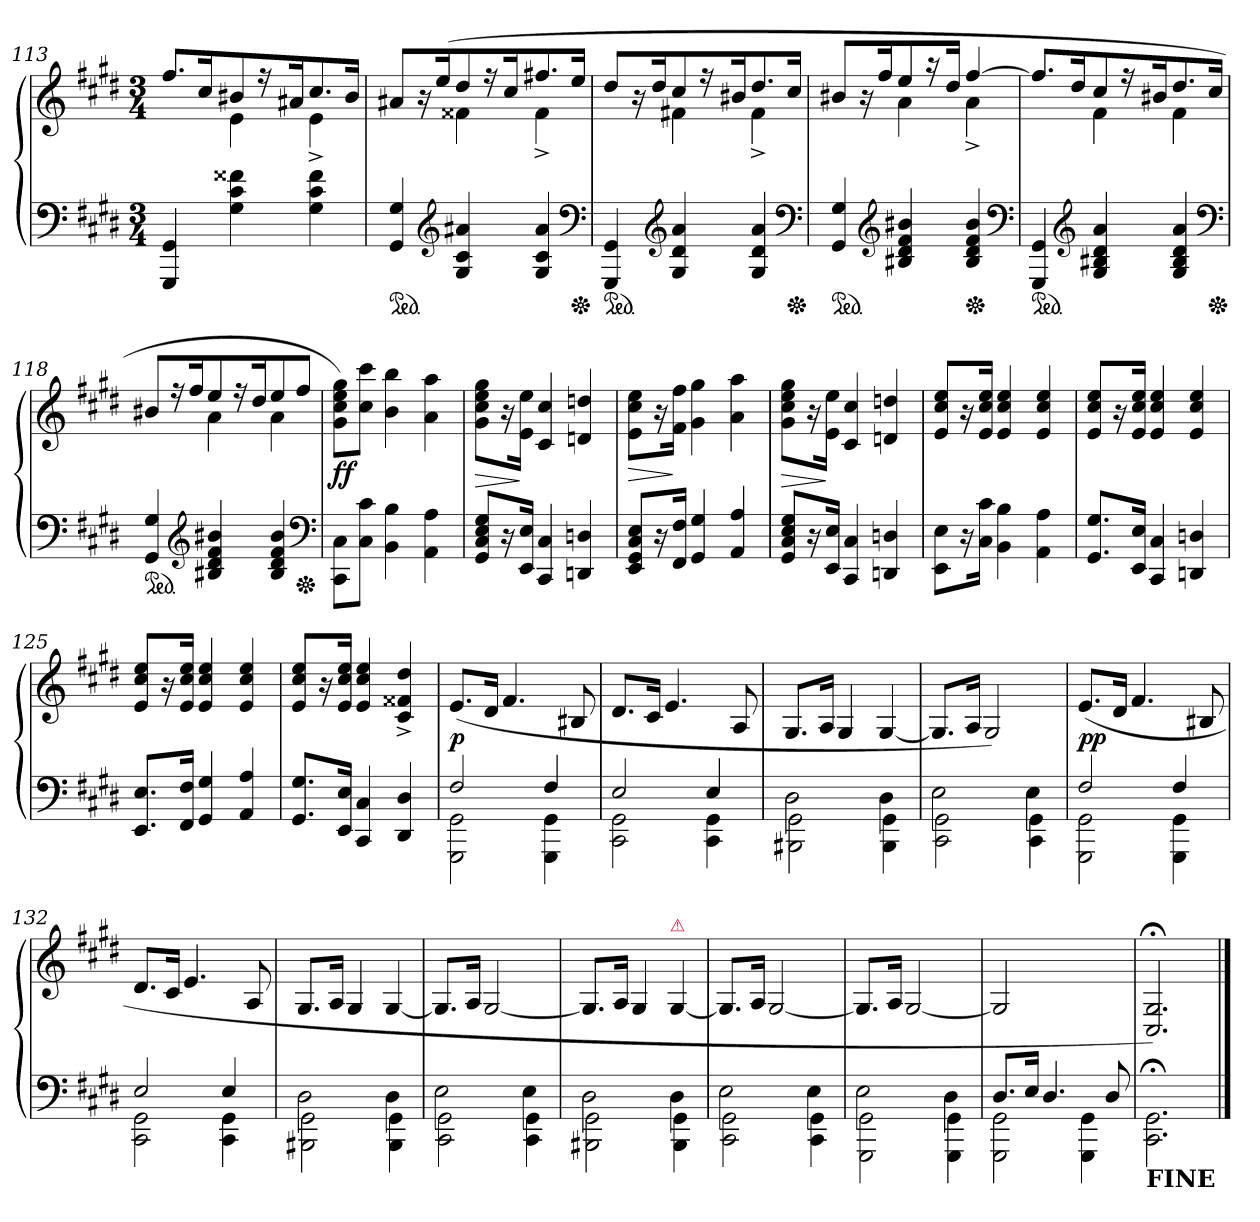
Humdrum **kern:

**kern	**kern	**dynam
*part1	*part1	*part1
*staff2	*staff1	*staff1/2
*clefF4	*clefG2	*
*k[f#c#g#d#]	*k[f#c#g#d#]	*
*c#:	*c#:	*
*M3/4	*M3/4	*
=113	=113	=113
*	*^	*
4GGG# 4GG#	8.ff#L	4ryy	.
.	16cc#K	.	.
4G# 4c# 4f##X	8b#X	4e	.
.	16r	.	.
.	16a#XK	.	.
4G# 4c# 4f##	8.cc#	4e^	.
.	16b#Jk	.	.
=114	=114	=114	=114
*ped	*	*	*
4GG# 4G#	8a#XL	4ryy	.
.	16r	.	.
.	(>16eeK	.	.
*clefG2	*	*	*
4G# 4c# 4a#X	8dd#	4f##X	.
.	16r	.	.
.	16cc#K	.	.
4G# 4c# 4a#	8.ff#X	4f##^	.
*Xped	*	*	*
.	16eeJk	.	.
*clefF4	*	*	*
=115	=115	=115	=115
*ped	*	*	*
4GGG# 4GG#	8dd#L	4ryy	.
.	16r	.	.
.	16dd#K	.	.
*clefG2	*	*	*
4G# 4d# 4a	8cc#	4f#X	.
.	16r	.	.
.	16b#XK	.	.
4G# 4d# 4a	8.dd#	4f#^	.
*Xped	*	*	*
.	16cc#Jk	.	.
*clefF4	*	*	*
=116	=116	=116	=116
*ped	*	*	*
4GG# 4G#	8b#XL	4ryy	.
.	16r	.	.
.	16ff#K	.	.
*clefG2	*	*	*
4B#X 4d# 4f# 4b#X	8ee	4a	.
.	16r	.	.
.	16dd#Jk	.	.
*Xped	*	*	*
4B# 4d# 4f# 4b#	[4ff#	4a^	.
*clefF4	*	*	*
=117	=117	=117	=117
*ped	*	*	*
4GGG# 4GG#	8.ff#L]	4ryy	.
.	16dd#K	.	.
*clefG2	*	*	*
4G# 4B#X 4d# 4a	8cc#	4f#	.
.	16r	.	.
.	16b#XK	.	.
4G# 4B# 4d# 4a	8.dd#	4f#	.
*Xped	*	*	*
.	16cc#Jk	.	.
*clefF4	*	*	*
=118	=118	=118	=118
*ped	*	*	*
4GG# 4G#	8b#XL	4ryy	.
.	16rff	.	.
.	16ff#K	.	.
*clefG2	*	*	*
4B#X 4d# 4f# 4b#X	8ee	4a	.
.	16rff	.	.
.	16dd#K	.	.
4B# 4d# 4f# 4b#	8ee	4a	.
*Xped	*	*	*
.	8ff#J	.	.
*	*v	*v	*
*clefF4	*	*
=119	=119	=119
8CC#\ 8C#\L	8g# 8cc# 8ee 8gg#L)	ff
8C# 8c#J	8cc# 8ccc#J	.
4BB 4B	4b 4bb	.
4AA 4A	4a 4aa	.
=120	=120	=120
8GG# 8C# 8E 8G#L	8g# 8cc# 8ee 8gg#L	>
16r	16r	.
16EE 16EJk	16e 16eeJk	]
4CC# 4C#	4c# 4cc#	.
4DDn 4Dn	4dn 4ddn	.
=121	=121	=121
8EE 8GG# 8C# 8EL	8e 8cc# 8eeL	>
16r	16r	.
16FF# 16F#Jk	16f# 16ff#Jk	]
4GG# 4G#	4g# 4gg#	.
4AA/ 4A/	4a 4aa	.
=122	=122	=122
8GG# 8C# 8E 8G#L	8g# 8cc# 8ee 8gg#L	>
16r	16r	.
16EE 16EJk	16e 16eeJk	]
4CC# 4C#	4c# 4cc#	.
4DDn 4Dn	4dn 4ddn	.
=123	=123	=123
8EE 8EL	8e 8cc# 8eeL	.
16r	16r	.
16C# 16c#Jk	16e 16cc# 16eeJk	.
4BB 4B	4e 4cc# 4ee	.
4AA 4A	4e 4cc# 4ee	.
=124	=124	=124
8.GG# 8.G#L	8e 8cc# 8eeL	.
.	16r	.
16EE 16EJk	16e 16cc# 16eeJk	.
4CC# 4C#	4e 4cc# 4ee	.
4DDn 4Dn	4e 4cc# 4ee	.
=125	=125	=125
8.EE 8.EL	8e 8cc# 8eeL	.
.	16r	.
16FF# 16F#Jk	16e 16cc# 16eeJk	.
4GG# 4G#	4e 4cc# 4ee	.
4AA/ 4A/	4e 4cc# 4ee	.
=126	=126	=126
8.GG# 8.G#L	8e 8cc# 8eeL	.
.	16r	.
16EE 16EJk	16e 16cc# 16eeJk	.
4CC# 4C#	4e 4cc# 4ee	.
4DD# 4D#	4c#^ 4f##X^ 4dd#^	.
=127	=127	=127
*^	*	*
2F#	2GGG# 2GG#	(>8.eL	p
.	.	16d#Jk	.
.	.	4.f#	.
4F#	4GGG# 4GG#	.	.
.	.	8B#X	.
=128	=128	=128	=128
2E	2CC# 2GG#	8.d#L	.
.	.	16c#Jk	.
.	.	4.e	.
4E	4CC# 4GG#	.	.
.	.	8A/	.
=129	=129	=129	=129
2D#\	2BBB#X\ 2GG#\	8.G#/L	.
.	.	16A/Jk	.
.	.	4G#/	.
4D#\	4BBB#\ 4GG#\	[4G#/	.
=130	=130	=130	=130
2E\	2CC#\ 2GG#\	8.G#/L]	.
.	.	16A/Jk	.
.	.	2G#/)	.
4E\	4CC#\ 4GG#\	.	.
=131	=131	=131	=131
2F#	2GGG# 2GG#	(>8.eL	pp
.	.	16d#Jk	.
.	.	4.f#	.
4F#	4GGG# 4GG#	.	.
.	.	8B#X/	.
=132	=132	=132	=132
2E	2CC# 2GG#	8.d#L	.
.	.	16c#Jk	.
.	.	4.e	.
4E	4CC# 4GG#	.	.
.	.	8A/	.
=133	=133	=133	=133
2D#\	2BBB#X\ 2GG#\	8.G#/L	.
.	.	16A/Jk	.
.	.	4G#/	.
4D#\	4BBB#\ 4GG#\	[4G#/	.
=134	=134	=134	=134
2E\	2CC#\ 2GG#\	8.G#/L]	.
.	.	16A/Jk	.
.	.	[2G#/	.
4E\	4CC#\ 4GG#\	.	.
=135	=135	=135	=135
2D#\	2BBB#X\ 2GG#\	8.G#/L]	.
.	.	16A/Jk	.
.	.	4G#/	.
!	!	!LO:TX:a:i:color=crimson:t=⚠	!
4D#\	4BBB#\ 4GG#\	[4G#/	.
=136	=136	=136	=136
2E\	2CC#\ 2GG#\	8.G#/L]	.
.	.	16A/Jk	.
.	.	[2G#/	.
4E\	4CC#\ 4GG#\	.	.
=137	=137	=137	=137
2E\	2GGG#\ 2GG#\	8.G#/L]	.
.	.	16A/Jk	.
.	.	[2G#/	.
4D#\	4GGG#\ 4GG#\	.	.
=138	=138	=138	=138
8.D#/L	2GGG# 2GG#	2G#/]	.
16E/Jk	.	.	.
4.D#/	.	.	.
.	4GGG#\ 4GG#\	4ryy	.
8D#/	.	.	.
*v	*v	*	*
=139	=139	=139
!LO:TX:b:B:t=FINE	!	!
2.CC#;\ 2.GG#;\	2.C#;</ 2.G#;</)	.
==	==	==
*-	*-	*-
